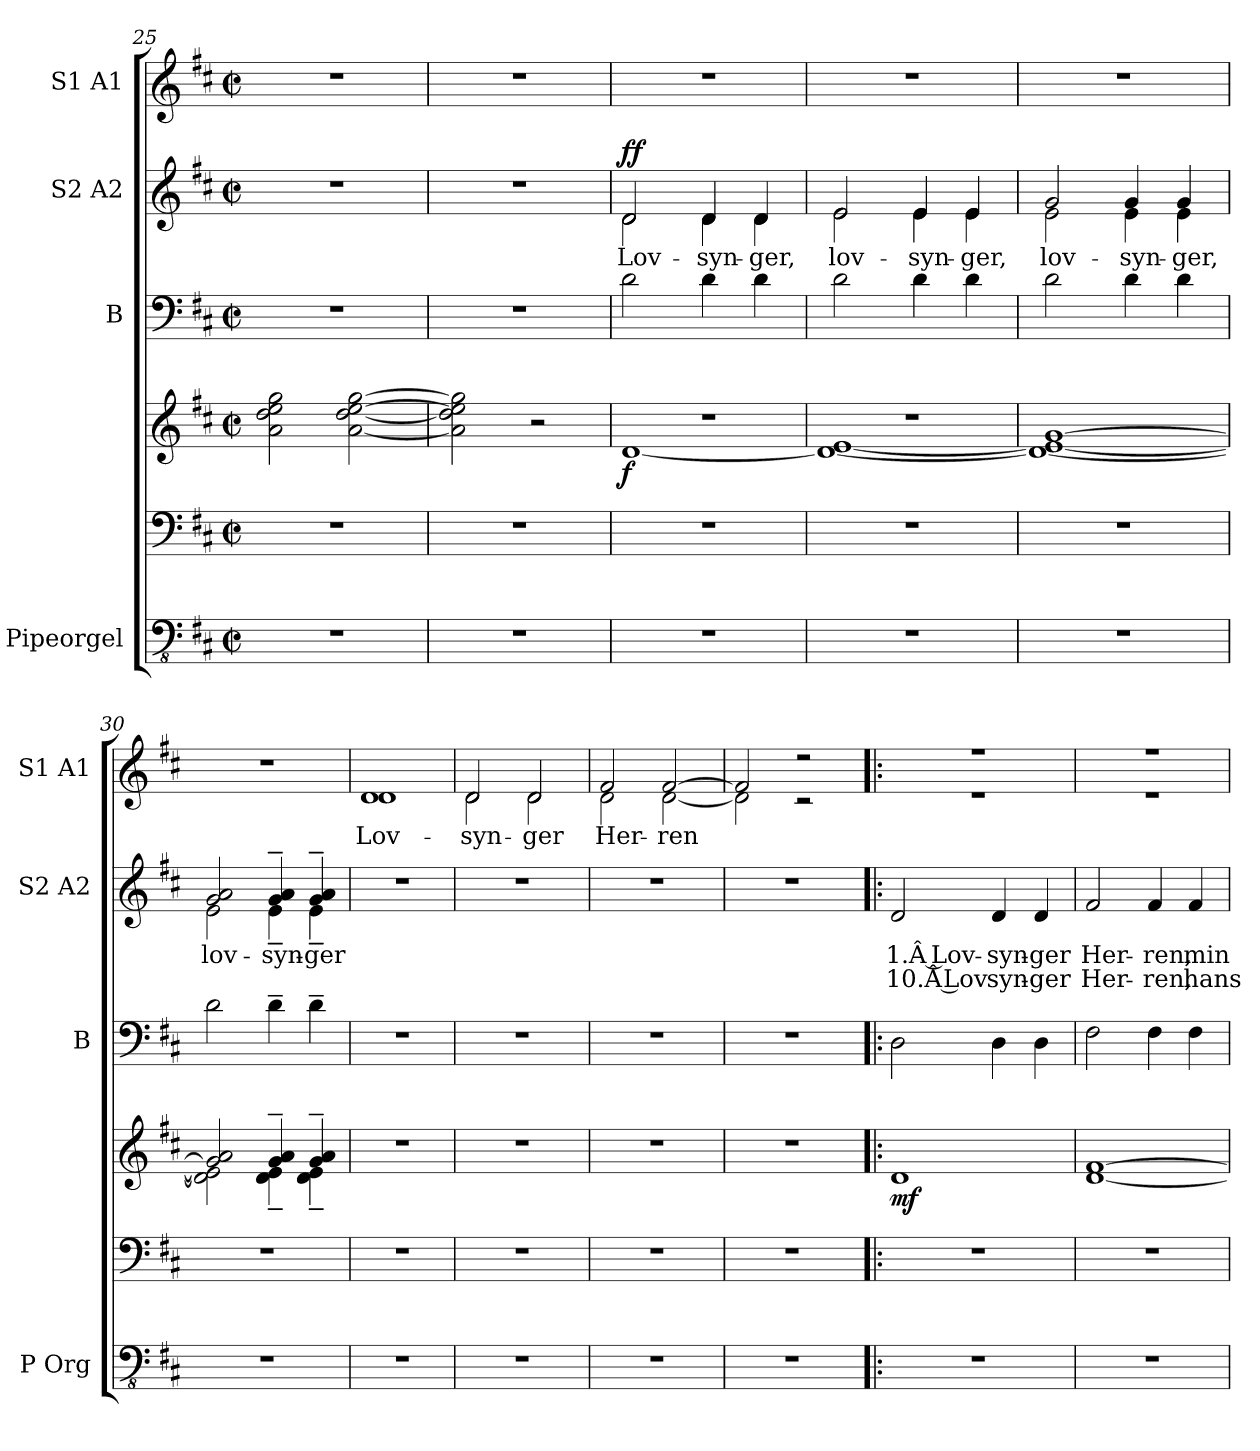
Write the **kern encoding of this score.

**kern	**kern	**kern	**dynam	**kern	**kern	**text	**text	**dynam	**kern	**text
*part4	*part4	*part4	*part4	*part3	*part2	*part2	*part2	*part2	*part1	*part1
*staff6	*staff5	*staff4	*staff4/5/6	*staff3	*staff2	*staff2	*staff2	*staff2	*staff1	*staff1
*I"Pipeorgel	*	*	*	*I"B	*I"S2 A2	*	*	*	*I"S1 A1	*
*I'P Org	*	*	*	*I'B	*I'S2 A2	*	*	*	*I'S1 A1	*
*clefFv4	*clefF4	*clefG2	*	*clefF4	*clefG2	*	*	*	*clefG2	*
*k[f#c#]	*k[f#c#]	*k[f#c#]	*	*k[f#c#]	*k[f#c#]	*	*	*	*k[f#c#]	*
*M2/2	*M2/2	*M2/2	*	*M2/2	*M2/2	*	*	*	*M2/2	*
*met(c|)	*met(c|)	*met(c|)	*	*met(c|)	*met(c|)	*	*	*	*met(c|)	*
=25	=25	=25	=25	=25	=25	=25	=25	=25	=25	=25
1r	1r	2a\ 2dd\ 2ee\ 2gg\	.	1r	1r	.	.	.	1r	.
.	.	[2a\ [2dd\ [2ee\ [2gg\	.	.	.	.	.	.	.	.
=26	=26	=26	=26	=26	=26	=26	=26	=26	=26	=26
1r	1r	2a\] 2dd\] 2ee\] 2gg\]	.	1r	1r	.	.	.	1r	.
.	.	2r	.	.	.	.	.	.	.	.
=27	=27	=27	=27	=27	=27	=27	=27	=27	=27	=27
*	*	*^	*	*	*	*	*	*	*	*
!	!	!	!	!LO:DY:b	!	!	!LO:LY:b	!	!LO:DY:a	!	!
*	*	*	*	*	*	*^	*	*	*	*	*
1r	1r	1r	[1d	f	2d\	2d/	2d\	Lov-	.	ff	1r	.
!	!	!	!	!	!	!	!	!LO:LY:b	!	!	!	!
.	.	.	.	.	4d\	4d/	4d\	-syn-	.	.	.	.
!	!	!	!	!	!	!	!	!LO:LY:b	!	!	!	!
.	.	.	.	.	4d\	4d/	4d\	-ger,	.	.	.	.
=28	=28	=28	=28	=28	=28	=28	=28	=28	=28	=28	=28	=28
!	!	!	!	!	!	!	!	!LO:LY:b	!	!	!	!
1r	1r	1r	1d_ [1e	.	2d\	2e/	2e\	lov-	.	.	1r	.
!	!	!	!	!	!	!	!	!LO:LY:b	!	!	!	!
.	.	.	.	.	4d\	4e/	4e\	-syn-	.	.	.	.
!	!	!	!	!	!	!	!	!LO:LY:b	!	!	!	!
.	.	.	.	.	4d\	4e/	4e\	-ger,	.	.	.	.
=29	=29	=29	=29	=29	=29	=29	=29	=29	=29	=29	=29	=29
!	!	!	!	!	!	!	!	!LO:LY:b	!	!	!	!
1r	1r	[1g	1d_ 1e_	.	2d\	2g/	2e\	lov-	.	.	1r	.
!	!	!	!	!	!	!	!	!LO:LY:b	!	!	!	!
.	.	.	.	.	4d\	4g/	4e\	-syn-	.	.	.	.
!	!	!	!	!	!	!	!	!LO:LY:b	!	!	!	!
.	.	.	.	.	4d\	4g/	4e\	-ger,	.	.	.	.
=30	=30	=30	=30	=30	=30	=30	=30	=30	=30	=30	=30	=30
!	!	!	!	!	!	!	!	!LO:LY:b	!	!	!	!
1r	1r	2g/] 2a/	2d\] 2e\]	.	2d\	2g/ 2a/	2e\	lov-	.	.	1r	.
!	!	!	!	!	!	!	!	!LO:LY:b	!	!	!	!
.	.	4g/~ 4a/~	4d\~ 4e\~	.	4d~\	4g/~ 4a/~	4e~\	-syn-	.	.	.	.
!	!	!	!	!	!	!	!	!LO:LY:b	!	!	!	!
.	.	4g/~ 4a/~	4d\~ 4e\~	.	4d~\	4g/~ 4a/~	4e~\	-ger	.	.	.	.
=31	=31	=31	=31	=31	=31	=31	=31	=31	=31	=31	=31	=31
!	!	!	!	!	!	!	!	!	!	!	!	!LO:LY:b
*	*	*v	*v	*	*	*v	*v	*	*	*	*^	*
1r	1r	1r	.	1r	1r	.	.	.	1d	1d	Lov-
!!LO:PB:g=z	!!
=32	=32	=32	=32	=32	=32	=32	=32	=32	=32	=32	=32
!	!	!	!	!	!	!	!	!	!	!	!LO:LY:b
1r	1r	1r	.	1r	1r	.	.	.	2d/	2d\	-syn-
!	!	!	!	!	!	!	!	!	!	!	!LO:LY:b
.	.	.	.	.	.	.	.	.	2d/	2d\	-ger
=33	=33	=33	=33	=33	=33	=33	=33	=33	=33	=33	=33
!	!	!	!	!	!	!	!	!	!	!	!LO:LY:b
1r	1r	1r	.	1r	1r	.	.	.	2f#/	2d\	Her-
!	!	!	!	!	!	!	!	!	!	!	!LO:LY:b
.	.	.	.	.	.	.	.	.	[2f#/	[2d\	-ren
=34	=34	=34	=34	=34	=34	=34	=34	=34	=34	=34	=34
1r	1r	1r	.	1r	1r	.	.	.	2f#/]	2d\]	.
.	.	.	.	.	.	.	.	.	2r	2r	.
=35!|:	=35!|:	=35!|:	=35!|:	=35!|:	=35!|:	=35!|:	=35!|:	=35!|:	=35!|:	=35!|:	=35!|:
!	!	!	!LO:DY:b	!	!	!LO:LY:b	!LO:LY:b	!	!	!	!
1r	1r	1d	mf	2D\	2d/	1.Â Lov-	10.Â Lov-	.	1r	1r	.
!	!	!	!	!	!	!LO:LY:b	!LO:LY:b	!	!	!	!
.	.	.	.	4D\	4d/	-syn-	-syn-	.	.	.	.
!	!	!	!	!	!	!LO:LY:b	!LO:LY:b	!	!	!	!
.	.	.	.	4D\	4d/	-ger	-ger	.	.	.	.
=36	=36	=36	=36	=36	=36	=36	=36	=36	=36	=36	=36
!	!	!	!	!	!	!LO:LY:b	!LO:LY:b	!	!	!	!
1r	1r	[1d [1f#	.	2F#\	2f#/	Her-	Her-	.	1r	1r	.
!	!	!	!	!	!	!LO:LY:b	!LO:LY:b	!	!	!	!
.	.	.	.	4F#\	4f#/	-ren,	-ren,	.	.	.	.
!	!	!	!	!	!	!LO:LY:b	!LO:LY:b	!	!	!	!
.	.	.	.	4F#\	4f#/	min	hans	.	.	.	.
*	*	*	*	*	*	*	*	*	*v	*v	*
=	=	=	=	=	=	=	=	=	=	=
*-	*-	*-	*-	*-	*-	*-	*-	*-	*-	*-
